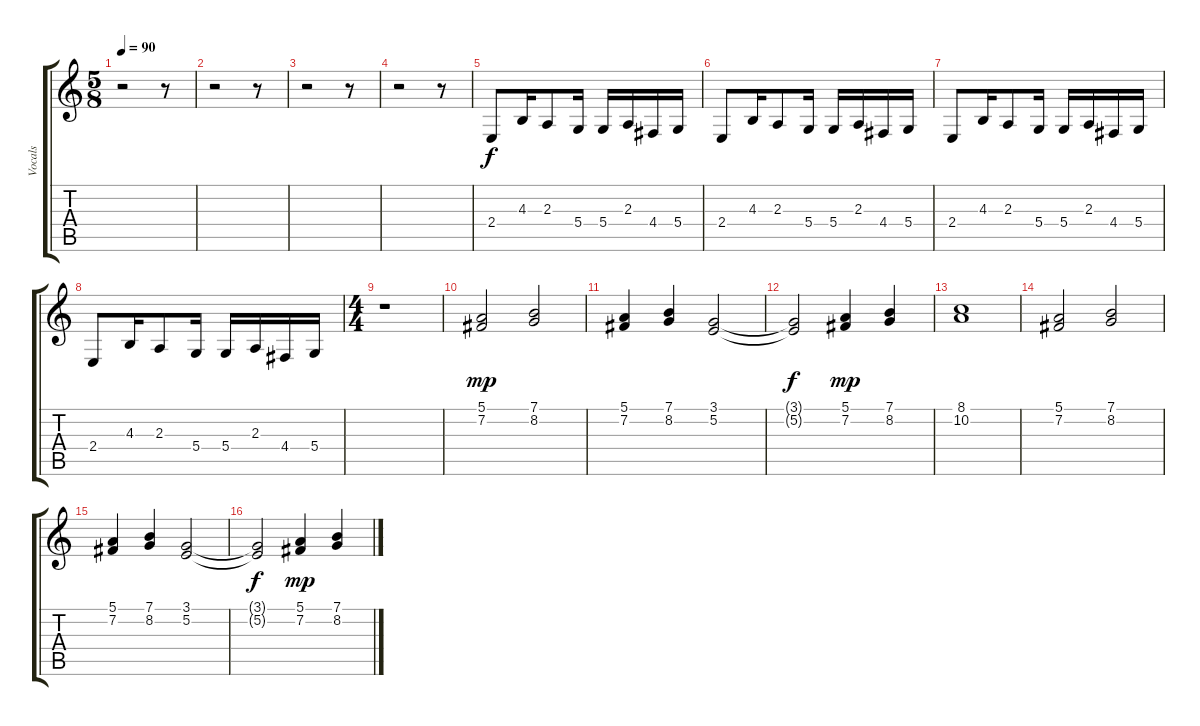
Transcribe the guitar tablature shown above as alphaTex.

\track ("Vocals" "Vocals") {instrument cello}
\staff {score tabs}
\tuning (E4 B3 G3 D3 A2 E2) {hide}
\ts (5 8)
\tempo 90
\clef g2
\ks c
r.2{dy f} r.8 |
r.2 r.8 |
r.2 r.8 |
r.2 r.8 |
2.4.8 4.3.16 2.3.8 5.4.16 5.4.16 2.3.16 4.4.16 5.4.16 |
2.4.8 4.3.16 2.3.8 5.4.16 5.4.16 2.3.16 4.4.16 5.4.16 |
2.4.8 4.3.16 2.3.8 5.4.16 5.4.16 2.3.16 4.4.16 5.4.16 |
2.4.8 4.3.16 2.3.8 5.4.16 5.4.16 2.3.16 4.4.16 5.4.16 |
\ts (4 4)
r.1 |
(5.1 7.2).2{dy mp} (7.1 8.2).2 |
(5.1 7.2).4 (7.1 8.2).4 (3.1 5.2).2 |
(3.1{t} 5.2{t}).2{dy f} (5.1 7.2).4{dy mp} (7.1 8.2).4 |
(8.1 10.2).1 |
(5.1 7.2).2 (7.1 8.2).2 |
(5.1 7.2).4 (7.1 8.2).4 (3.1 5.2).2 |
(3.1{t} 5.2{t}).2{dy f} (5.1 7.2).4{dy mp} (7.1 8.2).4
